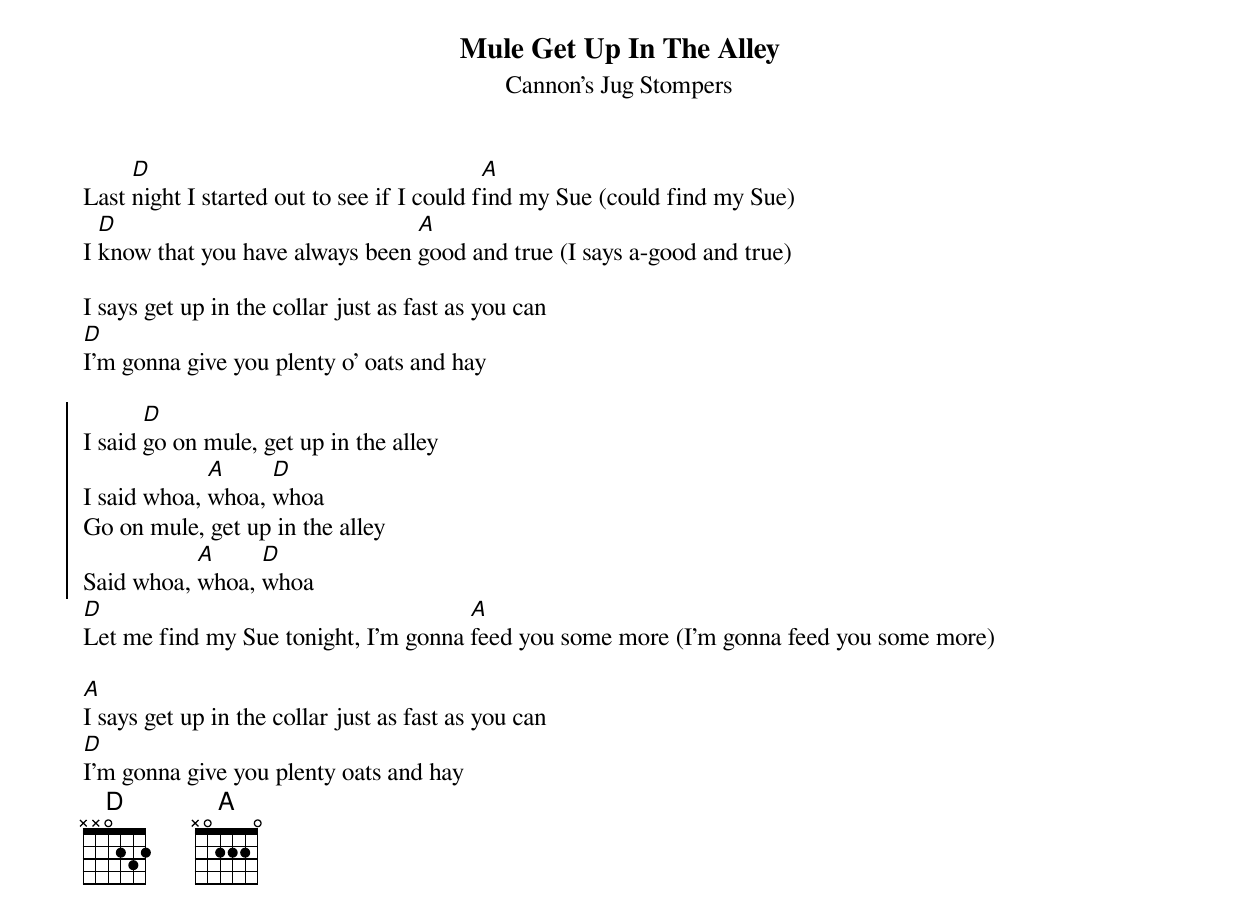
{t:Mule Get Up In The Alley}
{st:Cannon's Jug Stompers}

Last [D]night I started out to see if I could f[A]ind my Sue (could find my Sue)
I [D]know that you have always been [A]good and true (I says a-good and true)

I says get up in the collar just as fast as you can
[D]I'm gonna give you plenty o' oats and hay

{soc}
I said [D]go on mule, get up in the alley
I said whoa, [A]whoa, [D]whoa
Go on mule, get up in the alley
Said whoa, [A]whoa, [D]whoa
{eoc}
[D]Let me find my Sue tonight, I'm gonna [A]feed you some more (I'm gonna feed you some more)

[A]I says get up in the collar just as fast as you can
[D]I'm gonna give you plenty oats and hay
